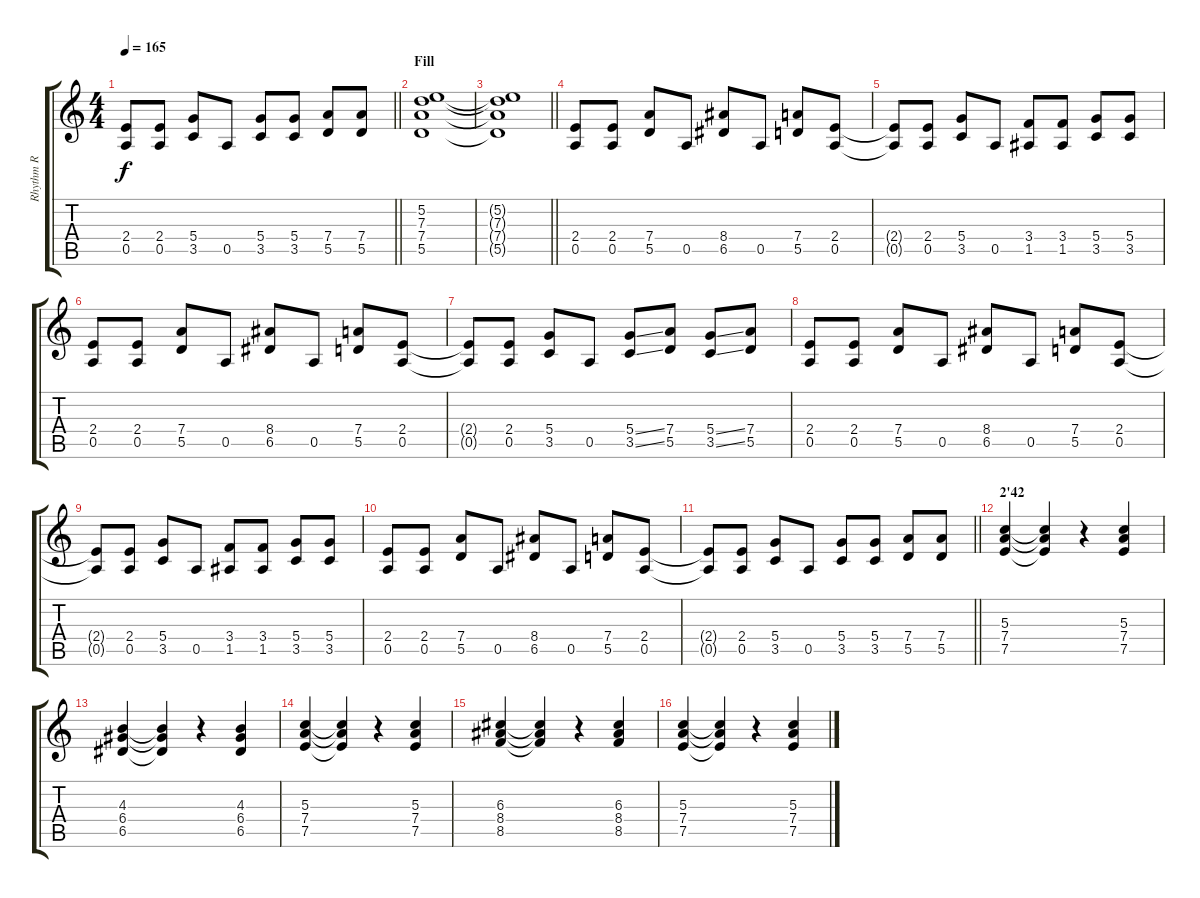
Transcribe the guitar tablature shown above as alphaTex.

\track ("Rhythm R" "Rhythm R") {instrument distortionguitar}
\staff {score tabs}
\tuning (E4 B3 G3 D3 A2 E2) {hide}
\ts (4 4)
\tempo 165
\clef g2
\barLineRight lightlight
\ks c
(2.4{t} 0.5{t}).8{dy f} (2.4 0.5).8 (5.4 3.5).8 0.5.8 (5.4 3.5).8 (5.4 3.5).8 (7.4 5.5).8 (7.4 5.5).8 |
\section ("" "Fill")
(5.2 7.3 7.4 5.5).1 |
\barLineRight lightlight
(5.2{t} 7.3{t} 7.4{t} 5.5{t}).1 |
(2.4 0.5).8 (2.4 0.5).8 (7.4 5.5).8 0.5.8 (8.4 6.5).8 0.5.8 (7.4 5.5).8 (2.4 0.5).8 |
(2.4{t} 0.5{t}).8 (2.4 0.5).8 (5.4 3.5).8 0.5.8 (3.4 1.5).8 (3.4 1.5).8 (5.4 3.5).8 (5.4 3.5).8 |
(2.4 0.5).8 (2.4 0.5).8 (7.4 5.5).8 0.5.8 (8.4 6.5).8 0.5.8 (7.4 5.5).8 (2.4 0.5).8 |
(2.4{t} 0.5{t}).8 (2.4 0.5).8 (5.4 3.5).8 0.5.8 (5.4{ss} 3.5{ss}).8 (7.4 5.5).8 (5.4{ss} 3.5{ss}).8 (7.4 5.5).8 |
(2.4 0.5).8 (2.4 0.5).8 (7.4 5.5).8 0.5.8 (8.4 6.5).8 0.5.8 (7.4 5.5).8 (2.4 0.5).8 |
(2.4{t} 0.5{t}).8 (2.4 0.5).8 (5.4 3.5).8 0.5.8 (3.4 1.5).8 (3.4 1.5).8 (5.4 3.5).8 (5.4 3.5).8 |
(2.4 0.5).8 (2.4 0.5).8 (7.4 5.5).8 0.5.8 (8.4 6.5).8 0.5.8 (7.4 5.5).8 (2.4 0.5).8 |
\barLineRight lightlight
(2.4{t} 0.5{t}).8 (2.4 0.5).8 (5.4 3.5).8 0.5.8 (5.4 3.5).8 (5.4 3.5).8 (7.4 5.5).8 (7.4 5.5).8 |
\section ("" "2'42")
(5.3 7.4 7.5).4 (5.3{t} 7.4{t} 7.5{t}).4 r.4 (5.3 7.4 7.5).4 |
(4.3 6.4 6.5).4 (4.3{t} 6.4{t} 6.5{t}).4 r.4 (4.3 6.4 6.5).4 |
(5.3 7.4 7.5).4 (5.3{t} 7.4{t} 7.5{t}).4 r.4 (5.3 7.4 7.5).4 |
(6.3 8.4 8.5).4 (6.3{t} 8.4{t} 8.5{t}).4 r.4 (6.3 8.4 8.5).4 |
(5.3 7.4 7.5).4 (5.3{t} 7.4{t} 7.5{t}).4 r.4 (5.3 7.4 7.5).4
